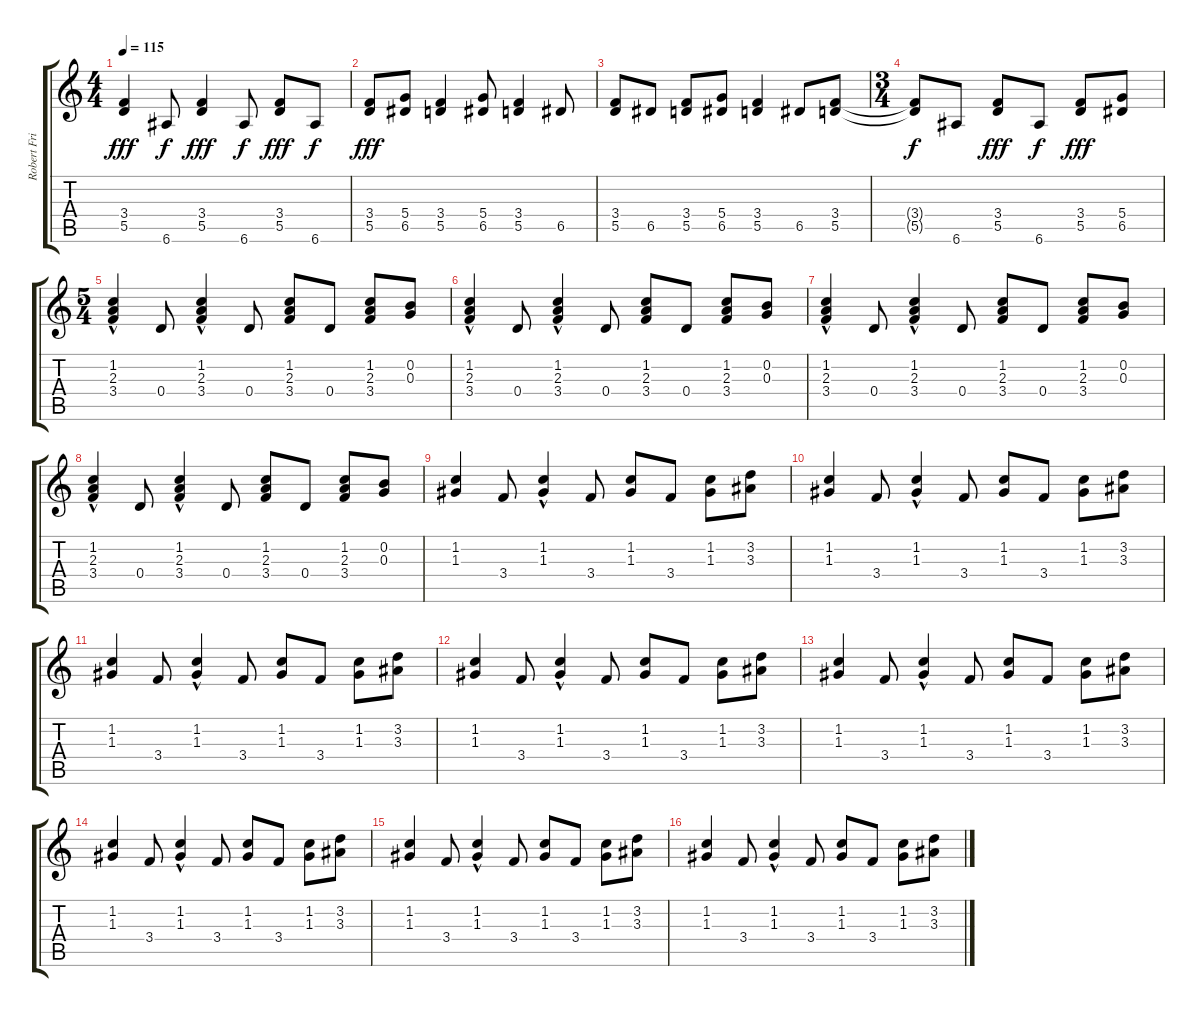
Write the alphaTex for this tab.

\track ("Robert Fripp Guitar" "Robert Fri") {instrument electricguitarclean}
\staff {score tabs}
\tuning (E4 B3 G3 D3 A2 E2) {hide}
\ts (4 4)
\tempo 115
\clef g2
\ks c
(3.4 5.5).4{dy fff} 6.6.8{dy f} (3.4 5.5).4{dy fff} 6.6.8{dy f} (3.4 5.5).8{dy fff} 6.6.8{dy f} |
(3.4 5.5).8{dy fff} (5.4 6.5).8 (3.4 5.5).4 (5.4 6.5).8 (3.4 5.5).4 6.5.8 |
(3.4 5.5).8 6.5.8 (3.4 5.5).8 (5.4 6.5).8 (3.4 5.5).4 6.5.8 (3.4 5.5).8 |
\ts (3 4)
(3.4{t} 5.5{t}).8{dy f} 6.6.8 (3.4 5.5).8{dy fff} 6.6.8{dy f} (3.4 5.5).8{dy fff} (5.4 6.5).8 |
\ts (5 4)
(1.2{hac} 2.3{hac} 3.4).4 0.4.8 (1.2{hac} 2.3{hac} 3.4).4 0.4.8 (1.2 2.3 3.4).8 0.4.8 (1.2 2.3 3.4).8 (0.2 0.3).8 |
(1.2{hac} 2.3{hac} 3.4).4 0.4.8 (1.2{hac} 2.3{hac} 3.4).4 0.4.8 (1.2 2.3 3.4).8 0.4.8 (1.2 2.3 3.4).8 (0.2 0.3).8 |
(1.2{hac} 2.3{hac} 3.4).4 0.4.8 (1.2{hac} 2.3{hac} 3.4).4 0.4.8 (1.2 2.3 3.4).8 0.4.8 (1.2 2.3 3.4).8 (0.2 0.3).8 |
(1.2{hac} 2.3{hac} 3.4).4 0.4.8 (1.2{hac} 2.3{hac} 3.4).4 0.4.8 (1.2 2.3 3.4).8 0.4.8 (1.2 2.3 3.4).8 (0.2 0.3).8 |
(1.2 1.3).4 3.4.8 (1.2{hac} 1.3{hac}).4 3.4.8 (1.2 1.3).8 3.4.8 (1.2 1.3).8 (3.2 3.3).8 |
(1.2 1.3).4 3.4.8 (1.2{hac} 1.3{hac}).4 3.4.8 (1.2 1.3).8 3.4.8 (1.2 1.3).8 (3.2 3.3).8 |
(1.2 1.3).4 3.4.8 (1.2{hac} 1.3{hac}).4 3.4.8 (1.2 1.3).8 3.4.8 (1.2 1.3).8 (3.2 3.3).8 |
(1.2 1.3).4 3.4.8 (1.2{hac} 1.3{hac}).4 3.4.8 (1.2 1.3).8 3.4.8 (1.2 1.3).8 (3.2 3.3).8 |
(1.2 1.3).4 3.4.8 (1.2{hac} 1.3{hac}).4 3.4.8 (1.2 1.3).8 3.4.8 (1.2 1.3).8 (3.2 3.3).8 |
(1.2 1.3).4 3.4.8 (1.2{hac} 1.3{hac}).4 3.4.8 (1.2 1.3).8 3.4.8 (1.2 1.3).8 (3.2 3.3).8 |
(1.2 1.3).4 3.4.8 (1.2{hac} 1.3{hac}).4 3.4.8 (1.2 1.3).8 3.4.8 (1.2 1.3).8 (3.2 3.3).8 |
(1.2 1.3).4 3.4.8 (1.2{hac} 1.3{hac}).4 3.4.8 (1.2 1.3).8 3.4.8 (1.2 1.3).8 (3.2 3.3).8
